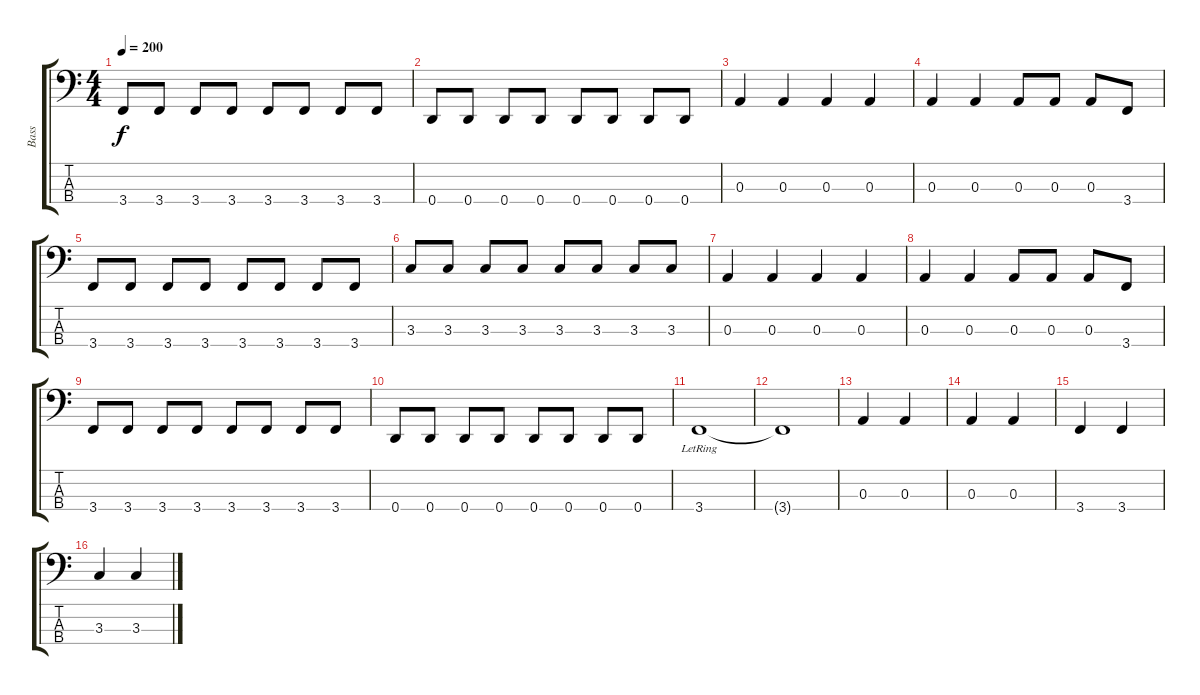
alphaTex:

\track ("Bass" "Bass") {instrument electricbassfinger}
\staff {score tabs}
\tuning (G2 D2 A1 D1) {hide}
\ts (4 4)
\tempo 200
\clef f4
\ks c
3.4.8{dy f} 3.4.8 3.4.8 3.4.8 3.4.8 3.4.8 3.4.8 3.4.8 |
0.4.8 0.4.8 0.4.8 0.4.8 0.4.8 0.4.8 0.4.8 0.4.8 |
0.3.4 0.3.4 0.3.4 0.3.4 |
0.3.4 0.3.4 0.3.8 0.3.8 0.3.8 3.4.8 |
3.4.8 3.4.8 3.4.8 3.4.8 3.4.8 3.4.8 3.4.8 3.4.8 |
3.3.8 3.3.8 3.3.8 3.3.8 3.3.8 3.3.8 3.3.8 3.3.8 |
0.3.4 0.3.4 0.3.4 0.3.4 |
0.3.4 0.3.4 0.3.8 0.3.8 0.3.8 3.4.8 |
3.4.8 3.4.8 3.4.8 3.4.8 3.4.8 3.4.8 3.4.8 3.4.8 |
0.4.8 0.4.8 0.4.8 0.4.8 0.4.8 0.4.8 0.4.8 0.4.8 |
3.4{lr}.1 |
3.4{t}.1 |
0.3.4 0.3.4 |
0.3.4 0.3.4 |
3.4.4 3.4.4 |
3.3.4 3.3.4
